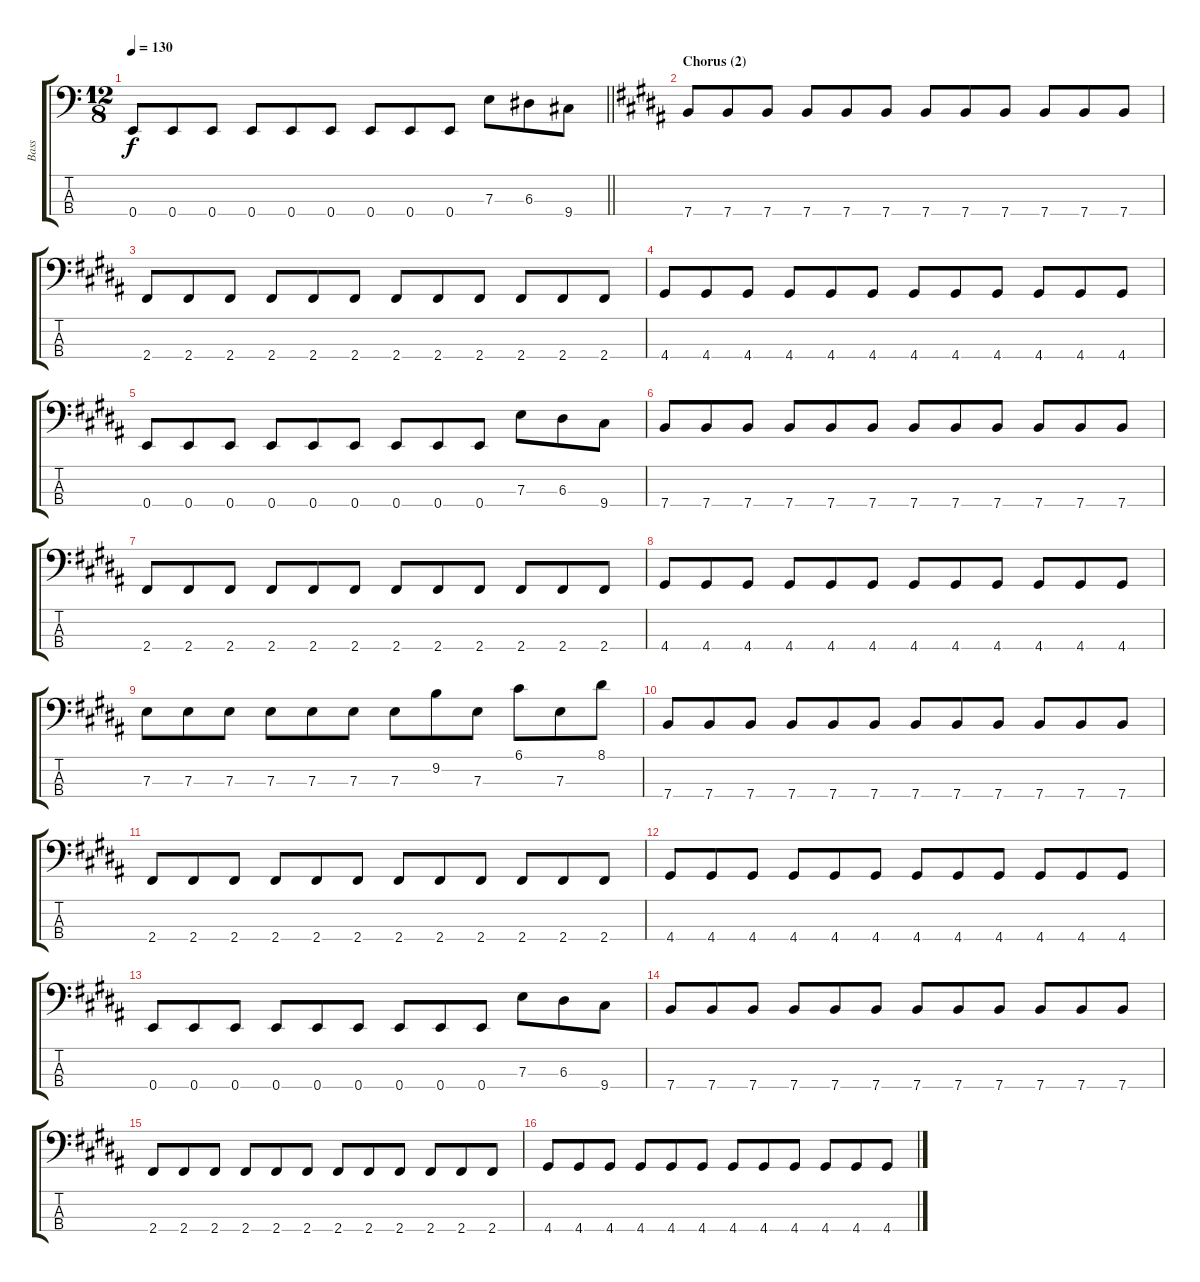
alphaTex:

\track ("Bass" "Bass") {instrument electricbasspick}
\staff {score tabs}
\tuning (G2 D2 A1 E1) {hide}
\ts (12 8)
\tempo 130
\clef f4
\barLineRight lightlight
\ks c
0.4.8{dy f} 0.4.8 0.4.8 0.4.8 0.4.8 0.4.8 0.4.8 0.4.8 0.4.8 7.3.8 6.3.8 9.4.8 |
\section ("" "Chorus (2)")
\ks b
7.4.8 7.4.8 7.4.8 7.4.8 7.4.8 7.4.8 7.4.8 7.4.8 7.4.8 7.4.8 7.4.8 7.4.8 |
2.4.8 2.4.8 2.4.8 2.4.8 2.4.8 2.4.8 2.4.8 2.4.8 2.4.8 2.4.8 2.4.8 2.4.8 |
4.4.8 4.4.8 4.4.8 4.4.8 4.4.8 4.4.8 4.4.8 4.4.8 4.4.8 4.4.8 4.4.8 4.4.8 |
0.4.8 0.4.8 0.4.8 0.4.8 0.4.8 0.4.8 0.4.8 0.4.8 0.4.8 7.3.8 6.3.8 9.4.8 |
7.4.8 7.4.8 7.4.8 7.4.8 7.4.8 7.4.8 7.4.8 7.4.8 7.4.8 7.4.8 7.4.8 7.4.8 |
2.4.8 2.4.8 2.4.8 2.4.8 2.4.8 2.4.8 2.4.8 2.4.8 2.4.8 2.4.8 2.4.8 2.4.8 |
4.4.8 4.4.8 4.4.8 4.4.8 4.4.8 4.4.8 4.4.8 4.4.8 4.4.8 4.4.8 4.4.8 4.4.8 |
7.3.8 7.3.8 7.3.8 7.3.8 7.3.8 7.3.8 7.3.8 9.2.8 7.3.8 6.1.8 7.3.8 8.1.8 |
7.4.8 7.4.8 7.4.8 7.4.8 7.4.8 7.4.8 7.4.8 7.4.8 7.4.8 7.4.8 7.4.8 7.4.8 |
2.4.8 2.4.8 2.4.8 2.4.8 2.4.8 2.4.8 2.4.8 2.4.8 2.4.8 2.4.8 2.4.8 2.4.8 |
4.4.8 4.4.8 4.4.8 4.4.8 4.4.8 4.4.8 4.4.8 4.4.8 4.4.8 4.4.8 4.4.8 4.4.8 |
0.4.8 0.4.8 0.4.8 0.4.8 0.4.8 0.4.8 0.4.8 0.4.8 0.4.8 7.3.8 6.3.8 9.4.8 |
7.4.8 7.4.8 7.4.8 7.4.8 7.4.8 7.4.8 7.4.8 7.4.8 7.4.8 7.4.8 7.4.8 7.4.8 |
2.4.8 2.4.8 2.4.8 2.4.8 2.4.8 2.4.8 2.4.8 2.4.8 2.4.8 2.4.8 2.4.8 2.4.8 |
4.4.8 4.4.8 4.4.8 4.4.8 4.4.8 4.4.8 4.4.8 4.4.8 4.4.8 4.4.8 4.4.8 4.4.8
